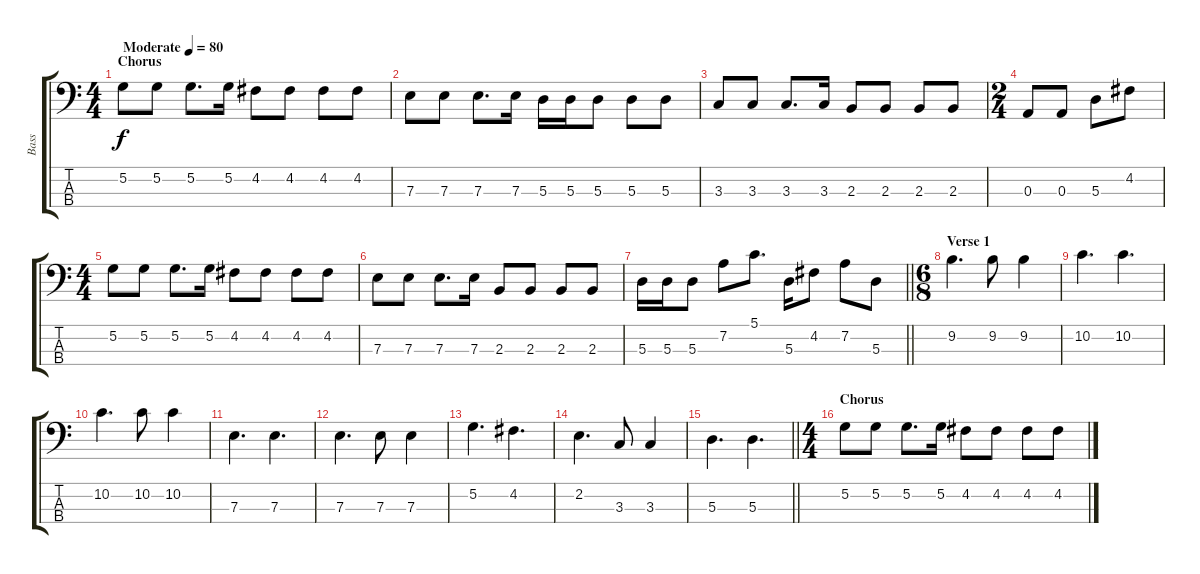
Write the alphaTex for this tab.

\track ("Bass" "Bass") {instrument electricbassfinger}
\staff {score tabs}
\tuning (G2 D2 A1 E1) {hide}
\ts (4 4)
\section ("" "Chorus")
\tempo (80 "Moderate")
\clef f4
\ks c
5.2.8{dy f instrument electricbassfinger} 5.2.8 5.2.8{d} 5.2.16 4.2.8 4.2.8 4.2.8 4.2.8 |
7.3.8 7.3.8 7.3.8{d} 7.3.16 5.3.16 5.3.16 5.3.8 5.3.8 5.3.8 |
3.3.8 3.3.8 3.3.8{d} 3.3.16 2.3.8 2.3.8 2.3.8 2.3.8 |
\ts (2 4)
0.3.8 0.3.8 5.3.8 4.2.8 |
\ts (4 4)
5.2.8 5.2.8 5.2.8{d} 5.2.16 4.2.8 4.2.8 4.2.8 4.2.8 |
7.3.8 7.3.8 7.3.8{d} 7.3.16 2.3.8 2.3.8 2.3.8 2.3.8 |
\barLineRight lightlight
5.3.16 5.3.16 5.3.8 7.2.8 5.1.8{d} 5.3.16 4.2.8 7.2.8 5.3.8 |
\ts (6 8)
\section ("" "Verse 1")
9.2.4{d} 9.2.8 9.2.4 |
10.2.4{d} 10.2.4{d} |
10.2.4{d} 10.2.8 10.2.4 |
7.3.4{d} 7.3.4{d} |
7.3.4{d} 7.3.8 7.3.4 |
5.2.4{d} 4.2.4{d} |
2.2.4{d} 3.3.8 3.3.4 |
\barLineRight lightlight
5.3.4{d} 5.3.4{d} |
\ts (4 4)
\section ("" "Chorus")
5.2.8 5.2.8 5.2.8{d} 5.2.16 4.2.8 4.2.8 4.2.8 4.2.8
